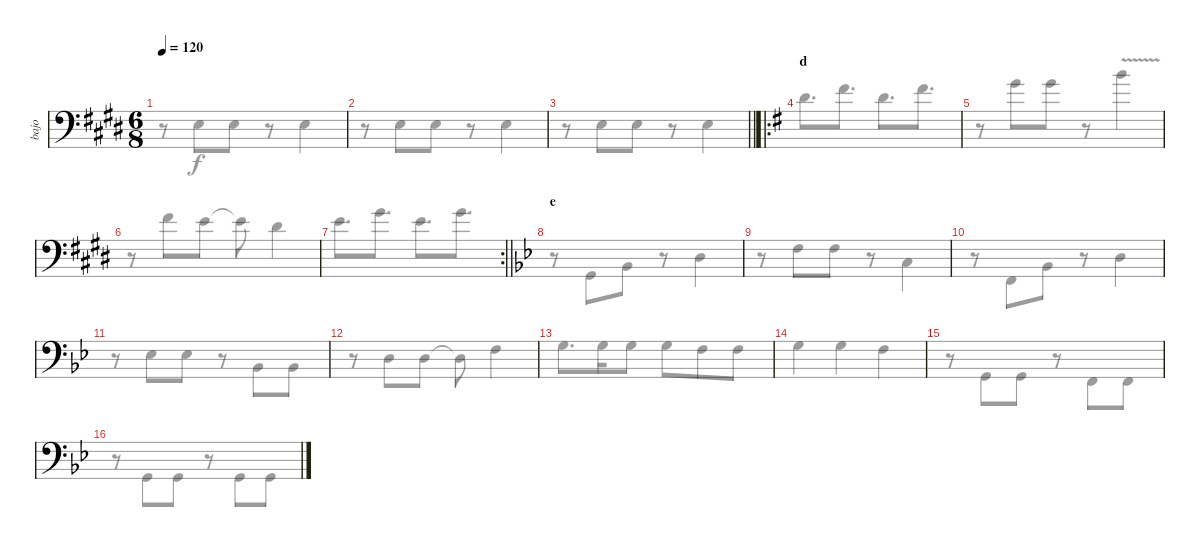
\track ("bajo" "bajo") {instrument electricbassfinger}
\staff {score}
\tuning (G2 D2 A1 E1) {hide}
\voice
\ts (6 8)
\tempo 120
\clef f4
\ks e
|
|
\barLineRight lightlight
|
\ro
\section ("" "d")
\ks g
|
|
\ks e
|
\rc 2
\barLineRight lightlight
|
\section ("" "e")
\ks bb
|
|
|
|
|
|
|
|
\voice
\clef f4
\ks e
r.8{dy f} 7.3.8 7.3.8 r.8 7.3.4 |
r.8 7.3.8 7.3.8 r.8 7.3.4 |
\barLineRight lightlight
r.8 7.3.8 7.3.8 r.8 7.3.4 |
\ks g
12.2.8{d} 11.1.8{d} 12.2.8{d} 11.1.8{d} |
r.8 12.1.8 12.1.8 r.8 16.1{v}.4 |
\ks e
r.8 11.1.8 9.1.8 9.1{t}.8 8.1.4 |
\barLineRight lightlight
14.2.8{d} 13.1.8{d} 14.2.8{d} 13.1.8{d} |
\ks bb
r.8 3.4.8 1.3.8 r.8 5.3.4 |
r.8 3.2.8 3.2.8 r.8 3.3.4 |
r.8 1.4.8 1.3.8 r.8 5.3.4 |
r.8 1.2.8 1.2.8 r.8 1.3.8 1.3.8 |
r.8 0.2.8 0.2.8 0.2{t}.8 3.2.4 |
5.2.8{d} 5.2.16 5.2.8 5.2.8 3.2.8 3.2.8 |
5.2.4 5.2.4 3.2.4 |
r.8 3.4.8 3.4.8 r.8 1.4.8 1.4.8 |
r.8 3.4.8 3.4.8 r.8 3.4.8 3.4.8
